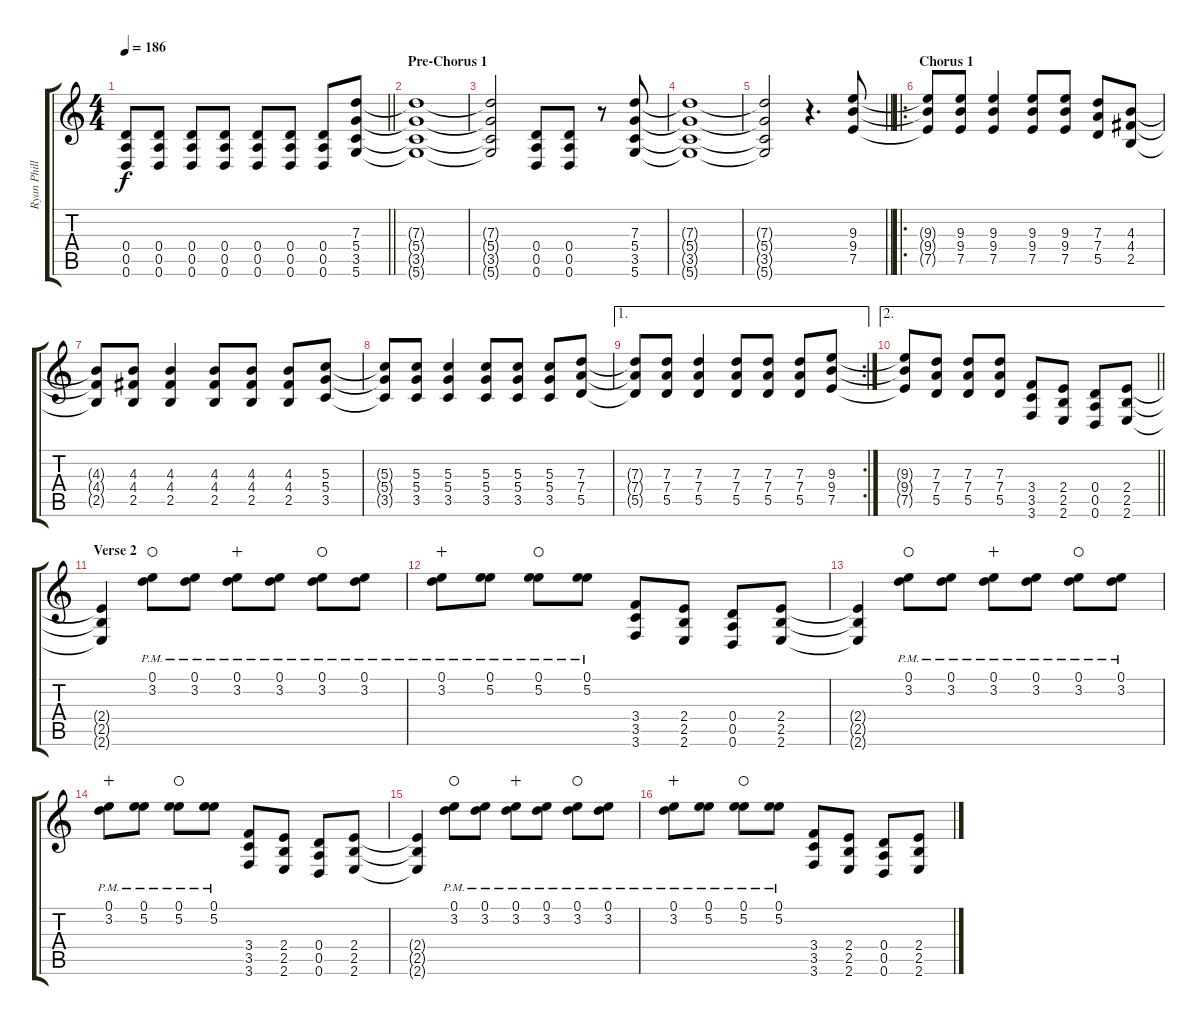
\track ("Ryan Phillips | Lead Gtr. 1" "Ryan Phill") {instrument distortionguitar}
\staff {score tabs}
\tuning (E4 B3 G3 D3 A2 D2) {hide}
\ts (4 4)
\tempo 186
\clef g2
\barLineRight lightlight
\ks c
(0.4{t} 0.5{t} 0.6{t}).8{dy f} (0.4 0.5 0.6).8 (0.4 0.5 0.6).8 (0.4 0.5 0.6).8 (0.4 0.5 0.6).8 (0.4 0.5 0.6).8 (0.4 0.5 0.6).8 (7.3 5.4 3.5 5.6).8 |
\section ("" "Pre-Chorus 1")
(7.3{t} 5.4{t} 3.5{t} 5.6{t}).1 |
(7.3{t} 5.4{t} 3.5{t} 5.6{t}).2 (0.4 0.5 0.6).8 (0.4 0.5 0.6).8 r.8 (7.3 5.4 3.5 5.6).8 |
(7.3{t} 5.4{t} 3.5{t} 5.6{t}).1 |
\barLineRight lightlight
(7.3{t} 5.4{t} 3.5{t} 5.6{t}).2 r.4{d} (9.3 9.4 7.5).8 |
\ro
\section ("" "Chorus 1")
(9.3{t} 9.4{t} 7.5{t}).8 (9.3 9.4 7.5).8 (9.3 9.4 7.5).4 (9.3 9.4 7.5).8 (9.3 9.4 7.5).8 (7.3 7.4 5.5).8 (4.3 4.4 2.5).8 |
(4.3{t} 4.4{t} 2.5{t}).8 (4.3 4.4 2.5).8 (4.3 4.4 2.5).4 (4.3 4.4 2.5).8 (4.3 4.4 2.5).8 (4.3 4.4 2.5).8 (5.3 5.4 3.5).8 |
(5.3{t} 5.4{t} 3.5{t}).8 (5.3 5.4 3.5).8 (5.3 5.4 3.5).4 (5.3 5.4 3.5).8 (5.3 5.4 3.5).8 (5.3 5.4 3.5).8 (7.3 7.4 5.5).8 |
\ae 1
\rc 2
(7.3{t} 7.4{t} 5.5{t}).8 (7.3 7.4 5.5).8 (7.3 7.4 5.5).4 (7.3 7.4 5.5).8 (7.3 7.4 5.5).8 (7.3 7.4 5.5).8 (9.3 9.4 7.5).8 |
\ae 2
\barLineRight lightlight
(9.3{t} 9.4{t} 7.5{t}).8 (7.3 7.4 5.5).8 (7.3 7.4 5.5).8 (7.3 7.4 5.5).8 (3.4 3.5 3.6).8 (2.4 2.5 2.6).8 (0.4 0.5 0.6).8 (2.4 2.5 2.6).8 |
\section ("" "Verse 2")
(2.4{t} 2.5{t} 2.6{t}).4 (0.1{pm} 3.2{pm}).8{waho} (0.1{pm} 3.2{pm}).8 (0.1{pm} 3.2{pm}).8{wahc} (0.1{pm} 3.2{pm}).8 (0.1{pm} 3.2{pm}).8{waho} (0.1{pm} 3.2{pm}).8 |
(0.1{pm} 3.2{pm}).8{wahc} (0.1{pm} 5.2{pm}).8 (0.1{pm} 5.2{pm}).8{waho} (0.1{pm} 5.2{pm}).8 (3.4 3.5 3.6).8 (2.4 2.5 2.6).8 (0.4 0.5 0.6).8 (2.4 2.5 2.6).8 |
(2.4{t} 2.5{t} 2.6{t}).4 (0.1{pm} 3.2{pm}).8{waho} (0.1{pm} 3.2{pm}).8 (0.1{pm} 3.2{pm}).8{wahc} (0.1{pm} 3.2{pm}).8 (0.1{pm} 3.2{pm}).8{waho} (0.1{pm} 3.2{pm}).8 |
(0.1{pm} 3.2{pm}).8{wahc} (0.1{pm} 5.2{pm}).8 (0.1{pm} 5.2{pm}).8{waho} (0.1{pm} 5.2{pm}).8 (3.4 3.5 3.6).8 (2.4 2.5 2.6).8 (0.4 0.5 0.6).8 (2.4 2.5 2.6).8 |
(2.4{t} 2.5{t} 2.6{t}).4 (0.1{pm} 3.2{pm}).8{waho} (0.1{pm} 3.2{pm}).8 (0.1{pm} 3.2{pm}).8{wahc} (0.1{pm} 3.2{pm}).8 (0.1{pm} 3.2{pm}).8{waho} (0.1{pm} 3.2{pm}).8 |
(0.1{pm} 3.2{pm}).8{wahc} (0.1{pm} 5.2{pm}).8 (0.1{pm} 5.2{pm}).8{waho} (0.1{pm} 5.2{pm}).8 (3.4 3.5 3.6).8 (2.4 2.5 2.6).8 (0.4 0.5 0.6).8 (2.4 2.5 2.6).8
